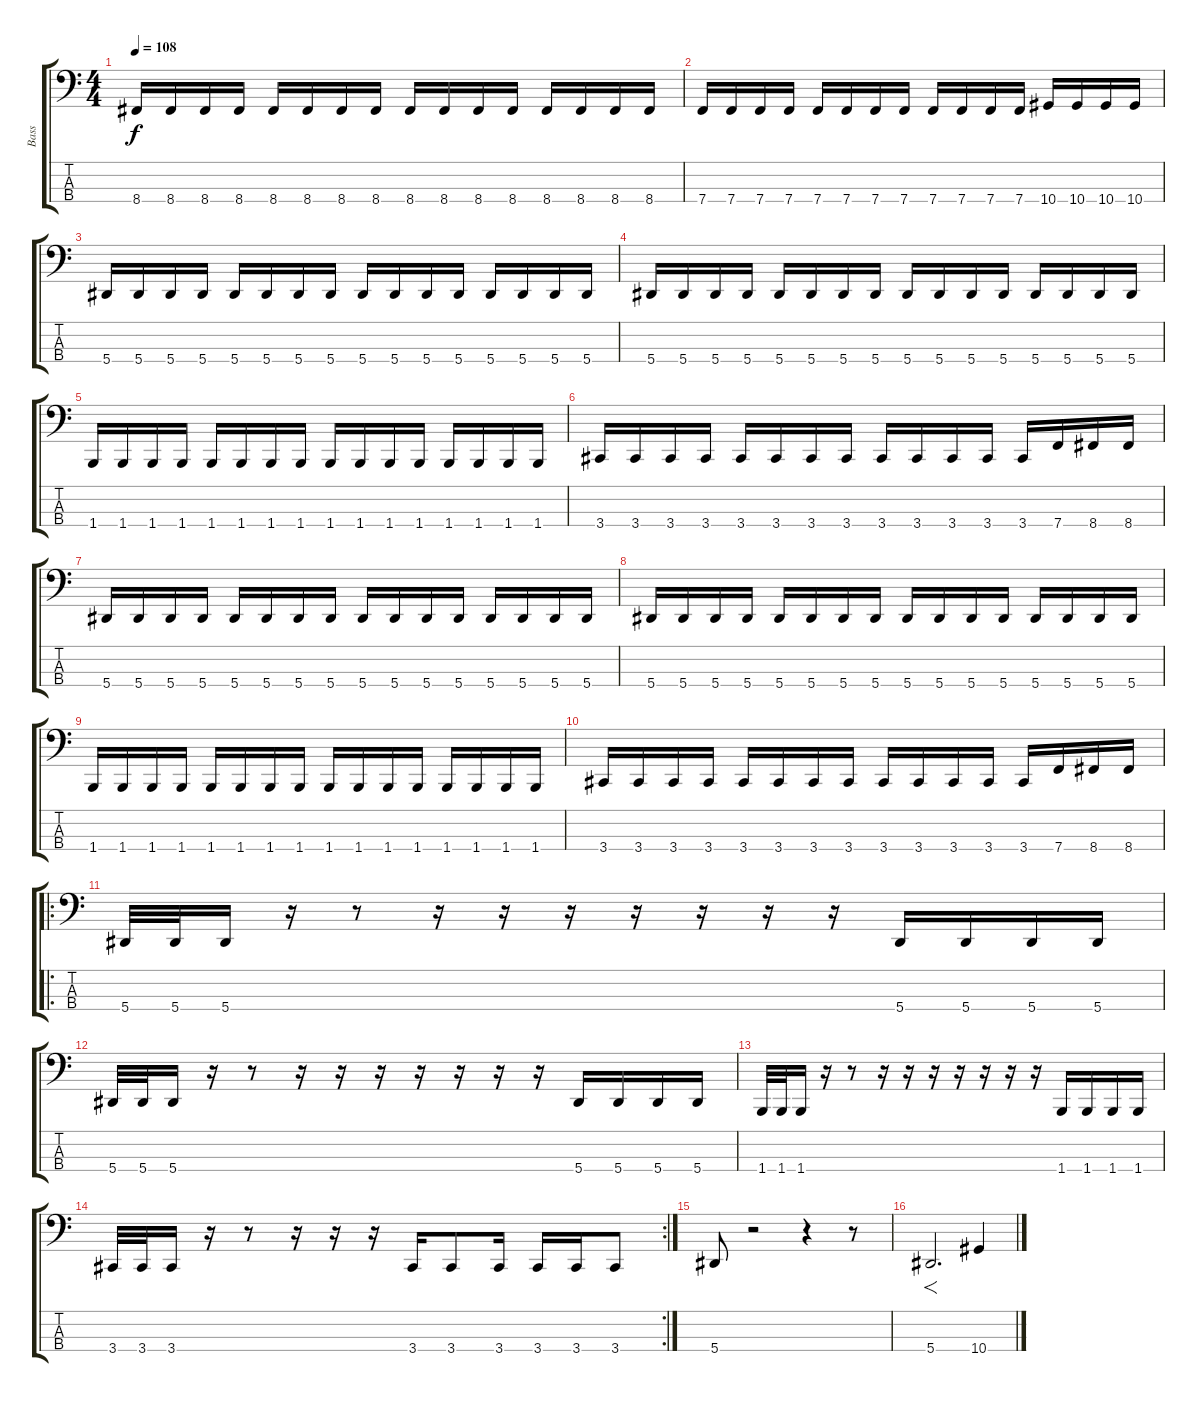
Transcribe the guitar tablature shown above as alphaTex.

\track ("Bass" "Bass") {instrument electricbasspick}
\staff {score tabs}
\tuning (Eb2 Bb1 F1 Bb0) {hide}
\ts (4 4)
\tempo 108
\clef f4
\ks c
8.4.16{dy f} 8.4.16 8.4.16 8.4.16 8.4.16 8.4.16 8.4.16 8.4.16 8.4.16 8.4.16 8.4.16 8.4.16 8.4.16 8.4.16 8.4.16 8.4.16 |
7.4.16 7.4.16 7.4.16 7.4.16 7.4.16 7.4.16 7.4.16 7.4.16 7.4.16 7.4.16 7.4.16 7.4.16 10.4.16 10.4.16 10.4.16 10.4.16 |
5.4.16 5.4.16 5.4.16 5.4.16 5.4.16 5.4.16 5.4.16 5.4.16 5.4.16 5.4.16 5.4.16 5.4.16 5.4.16 5.4.16 5.4.16 5.4.16 |
5.4.16 5.4.16 5.4.16 5.4.16 5.4.16 5.4.16 5.4.16 5.4.16 5.4.16 5.4.16 5.4.16 5.4.16 5.4.16 5.4.16 5.4.16 5.4.16 |
1.4.16 1.4.16 1.4.16 1.4.16 1.4.16 1.4.16 1.4.16 1.4.16 1.4.16 1.4.16 1.4.16 1.4.16 1.4.16 1.4.16 1.4.16 1.4.16 |
3.4.16 3.4.16 3.4.16 3.4.16 3.4.16 3.4.16 3.4.16 3.4.16 3.4.16 3.4.16 3.4.16 3.4.16 3.4.16 7.4.16 8.4.16 8.4.16 |
5.4.16 5.4.16 5.4.16 5.4.16 5.4.16 5.4.16 5.4.16 5.4.16 5.4.16 5.4.16 5.4.16 5.4.16 5.4.16 5.4.16 5.4.16 5.4.16 |
5.4.16 5.4.16 5.4.16 5.4.16 5.4.16 5.4.16 5.4.16 5.4.16 5.4.16 5.4.16 5.4.16 5.4.16 5.4.16 5.4.16 5.4.16 5.4.16 |
1.4.16 1.4.16 1.4.16 1.4.16 1.4.16 1.4.16 1.4.16 1.4.16 1.4.16 1.4.16 1.4.16 1.4.16 1.4.16 1.4.16 1.4.16 1.4.16 |
3.4.16 3.4.16 3.4.16 3.4.16 3.4.16 3.4.16 3.4.16 3.4.16 3.4.16 3.4.16 3.4.16 3.4.16 3.4.16 7.4.16 8.4.16 8.4.16 |
\ro
5.4.32 5.4.32 5.4.16 r.16 r.8 r.16 r.16 r.16 r.16 r.16 r.16 r.16 5.4.16 5.4.16 5.4.16 5.4.16 |
5.4.32 5.4.32 5.4.16 r.16 r.8 r.16 r.16 r.16 r.16 r.16 r.16 r.16 5.4.16 5.4.16 5.4.16 5.4.16 |
1.4.32 1.4.32 1.4.16 r.16 r.8 r.16 r.16 r.16 r.16 r.16 r.16 r.16 1.4.16 1.4.16 1.4.16 1.4.16 |
\rc 2
3.4.32 3.4.32 3.4.16 r.16 r.8 r.16 r.16 r.16 3.4.16 3.4.8 3.4.16 3.4.16 3.4.16 3.4.8 |
5.4.8 r.2 r.4 r.8 |
5.4.2{f d} 10.4{ss}.4
